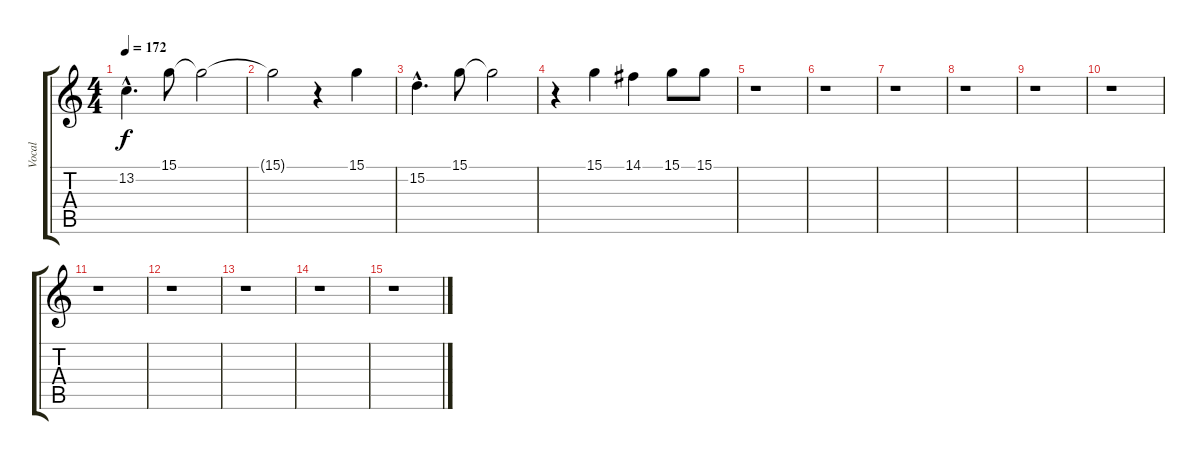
\track ("Vocal" "Vocal") {instrument synthvoice}
\staff {score tabs}
\tuning (E4 B3 G3 D3 A2 E2) {hide}
\ts (4 4)
\tempo 172
\clef g2
\ks c
13.2{hac}.4{d dy f} 15.1.8 15.1{t}.2 |
15.1{t}.2 r.4 15.1.4 |
15.2{hac}.4{d} 15.1.8 15.1{t}.2 |
r.4 15.1.4 14.1.4 15.1.8 15.1.8 |
r.1 |
r.1 |
r.1 |
r.1 |
r.1 |
r.1 |
r.1 |
r.1 |
r.1 |
r.1 |
r.1
